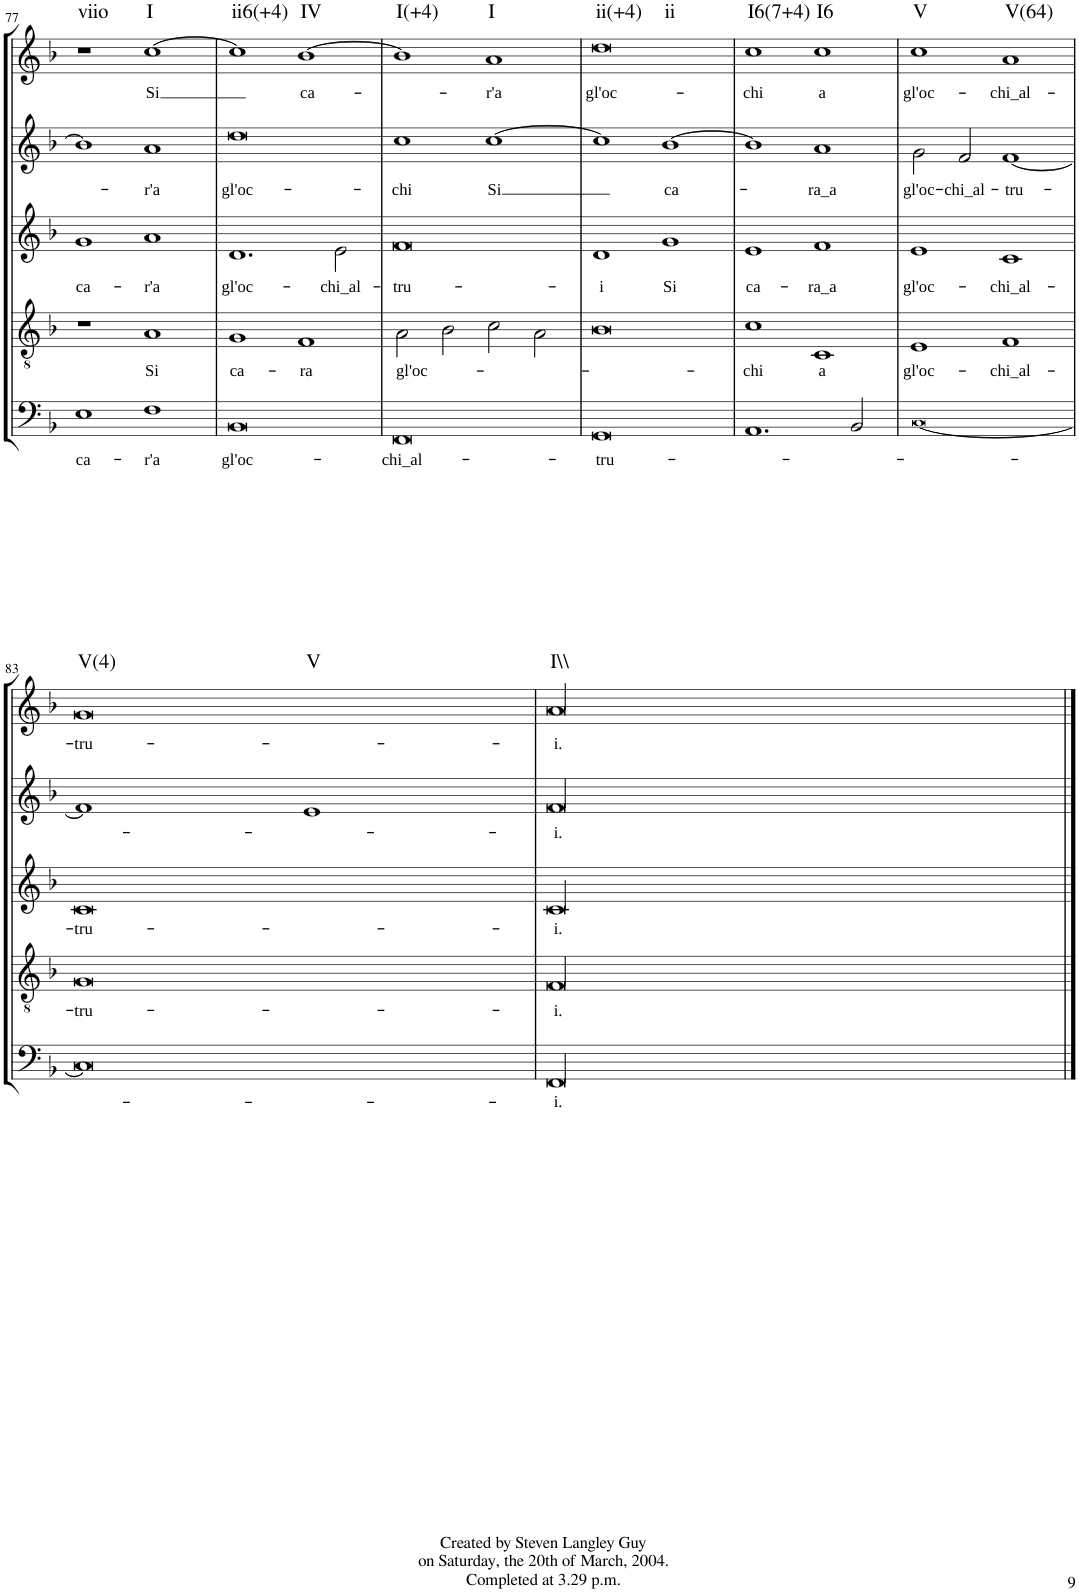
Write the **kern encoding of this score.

**kern	**text	**kern	**text	**kern	**text	**kern	**text	**kern	**text	**harte
*part5	*part5	*part4	*part4	*part3	*part3	*part2	*part2	*part1	*part1	*part1
*staff5	*staff5	*staff4	*staff4	*staff3	*staff3	*staff2	*staff2	*staff1	*staff1	*
*I"Basso	*	*I"Tenore	*	*I"Alto	*	*I"Quinto	*	*I"Canto	*	*
!!LO:PB:g=z
*clefF4	*	*clefGv2	*	*clefG2	*	*clefG2	*	*clefG2	*	*
*Trd7c12	*	*Trd7c12	*	*	*	*	*	*	*	*
*k[b-]	*	*k[b-]	*	*k[b-]	*	*k[b-]	*	*k[b-]	*	*
*F:	*	*F:	*	*F:	*	*F:	*	*F:	*	*
*M4/4	*	*M4/4	*	*M4/4	*	*M4/4	*	*M4/4	*	*
*met(c)	*	*met(c)	*	*met(c)	*	*met(c)	*	*met(c)	*	*
=77	=77	=77	=77	=77	=77	=77	=77	=77	=77	=77
!	!LO:LY:b	!	!	!	!LO:LY:b	!	!	!	!	!LO:H:kt=viio
1E	ca-	1r	.	1g	ca-	1b-]	.	1r	.	N
!	!LO:LY:b	!	!LO:LY:b	!	!LO:LY:b	!	!LO:LY:b	!	!LO:LY:b	!LO:H:kt=I
1F	-r'a	1A	Si	1a	-r'a	1a	-r'a	[1cc	Si	N
=78	=78	=78	=78	=78	=78	=78	=78	=78	=78	=78
!	!LO:LY:b	!	!LO:LY:b	!	!LO:LY:b	!	!LO:LY:b	!	!	!LO:H:kt=ii6(+4)
[1BB-	gl'oc-	1G	ca-	[1d	gl'oc-	[1dd	gl'oc-	1cc]	.	N
!	!	!	!LO:LY:b	!	!	!	!	!	!LO:LY:b	!LO:H:kt=IV
1ryy	.	1F	-ra	2ryy	.	1ryy	.	[1b-	ca-	N
!	!	!	!	!	!LO:LY:b	!	!	!	!	!
.	.	.	.	2e\	-chi_al-	.	.	.	.	.
=79	=79	=79	=79	=79	=79	=79	=79	=79	=79	=79
!	!LO:LY:b	!	!LO:LY:b	!	!LO:LY:b	!	!LO:LY:b	!	!	!LO:H:kt=I(+4)
[1FF	-chi_al-	2A\	gl'oc-	[1f	-tru-	1cc	-chi	1b-]	.	N
.	.	2B-\	.	.	.	.	.	.	.	.
!	!	!	!	!	!	!	!	!	!LO:LY:b	!LO:H:kt=I
1BB-]	.	2c\	.	2d]	.	1dd]	.	1a	-r'a	N
.	.	2A\	.	1.ryy	.	.	.	.	.	.
!	!	!	!	!	!	!	!LO:LY:b	!	!	!
1ryy	.	1ryy	.	.	.	[1cc	Si	1ryy	.	.
=80	=80	=80	=80	=80	=80	=80	=80	=80	=80	=80
!	!LO:LY:b	!	!	!	!LO:LY:b	!	!	!	!LO:LY:b	!LO:H:n=1:kt=ii(+4)
!	!	!	!	!	!	!	!	!	!	!LO:H:n=2:kt=ii
[1GG	-tru-	[1B-	.	1d	-i	1cc]	.	[1dd	gl'oc-	N N
!	!	!	!	!	!	!	!LO:LY:b	!	!	!
1FF]	.	0ryy	.	1f]	.	[1b-	ca-	0ryy	.	.
!	!	!	!	!	!LO:LY:b	!	!	!	!	!
1ryy	.	.	.	1g	Si	1ryy	.	.	.	.
=81	=81	=81	=81	=81	=81	=81	=81	=81	=81	=81
!	!	!	!LO:LY:b	!	!LO:LY:b	!	!	!	!LO:LY:b	!LO:H:kt=I6(7+4)
[1AA	.	1c	-chi	1e	ca-	1b-]	.	1cc	-chi	N
!	!	!	!	!	!LO:LY:b	!	!LO:LY:b	!	!	!LO:H:kt=I6
1GG]	.	1B-]	.	1f	-ra_a	1a	-ra_a	1dd]	.	N
!	!	!	!LO:LY:b	!	!	!	!	!	!LO:LY:b	!
2BB-/	.	1C	a	1ryy	.	1ryy	.	1cc	a	.
2ryy	.	.	.	.	.	.	.	.	.	.
=82	=82	=82	=82	=82	=82	=82	=82	=82	=82	=82
!	!	!	!LO:LY:b	!	!LO:LY:b	!	!LO:LY:b	!	!LO:LY:b	!LO:H:kt=V
[1C!	.	1E	gl'oc-	1e	gl'oc-	2g\	gl'oc-	1cc	gl'oc-	N
!	!	!	!	!	!	!	!LO:LY:b	!	!	!
.	.	.	.	.	.	2f/	-chi_al-	.	.	.
!	!	!	!LO:LY:b	!	!LO:LY:b	!	!LO:LY:b	!	!LO:LY:b	!LO:H:kt=V(64)
2AA]	.	1F	-chi_al-	1c	-chi_al-	[1f	-tru-	1a	-chi_al-	N
2ryy	.	.	.	.	.	.	.	.	.	.
!!LO:LB:g=z
=83	=83	=83	=83	=83	=83	=83	=83	=83	=83	=83
!	!	!	!LO:LY:b	!	!LO:LY:b	!	!	!	!LO:LY:b	!LO:H:n=1:kt=V(4)
!	!	!	!	!	!	!	!	!	!	!LO:H:n=2:kt=V
1C_	.	[1G	-tru-	[1c	-tru-	1f]	.	[1g	-tru-	N N
1C!_	.	1ryy	.	1ryy	.	1e	.	1ryy	.	.
=84	=84	=84	=84	=84	=84	=84	=84	=84	=84	=84
!	!LO:LY:b	!	!LO:LY:b	!	!LO:LY:b	!	!LO:LY:b	!	!LO:LY:b	!LO:H:kt=I\\
[1FF/	-i.	[1F/	-i.	[1c/	-i.	[1f/	-i.	[1a/	-i.	N
1C]	.	1G]	.	1c]	.	1ryy	.	1g]	.	.
==85	==85	==85	==85	==85	==85	==85	==85	==85	==85	==85
1FF/_	.	1F/_	.	1c/_	.	1f/_	.	1a/_	.	.
=86	=86	=86	=86	=86	=86	=86	=86	=86	=86	=86
1FF/_	.	1F/_	.	1c/_	.	1f/_	.	1a/_	.	.
=87	=87	=87	=87	=87	=87	=87	=87	=87	=87	=87
1FF/]	.	1F/]	.	1c/]	.	1f/]	.	1a/]	.	.
=	=	=	=	=	=	=	=	=	=	=
*-	*-	*-	*-	*-	*-	*-	*-	*-	*-	*-
